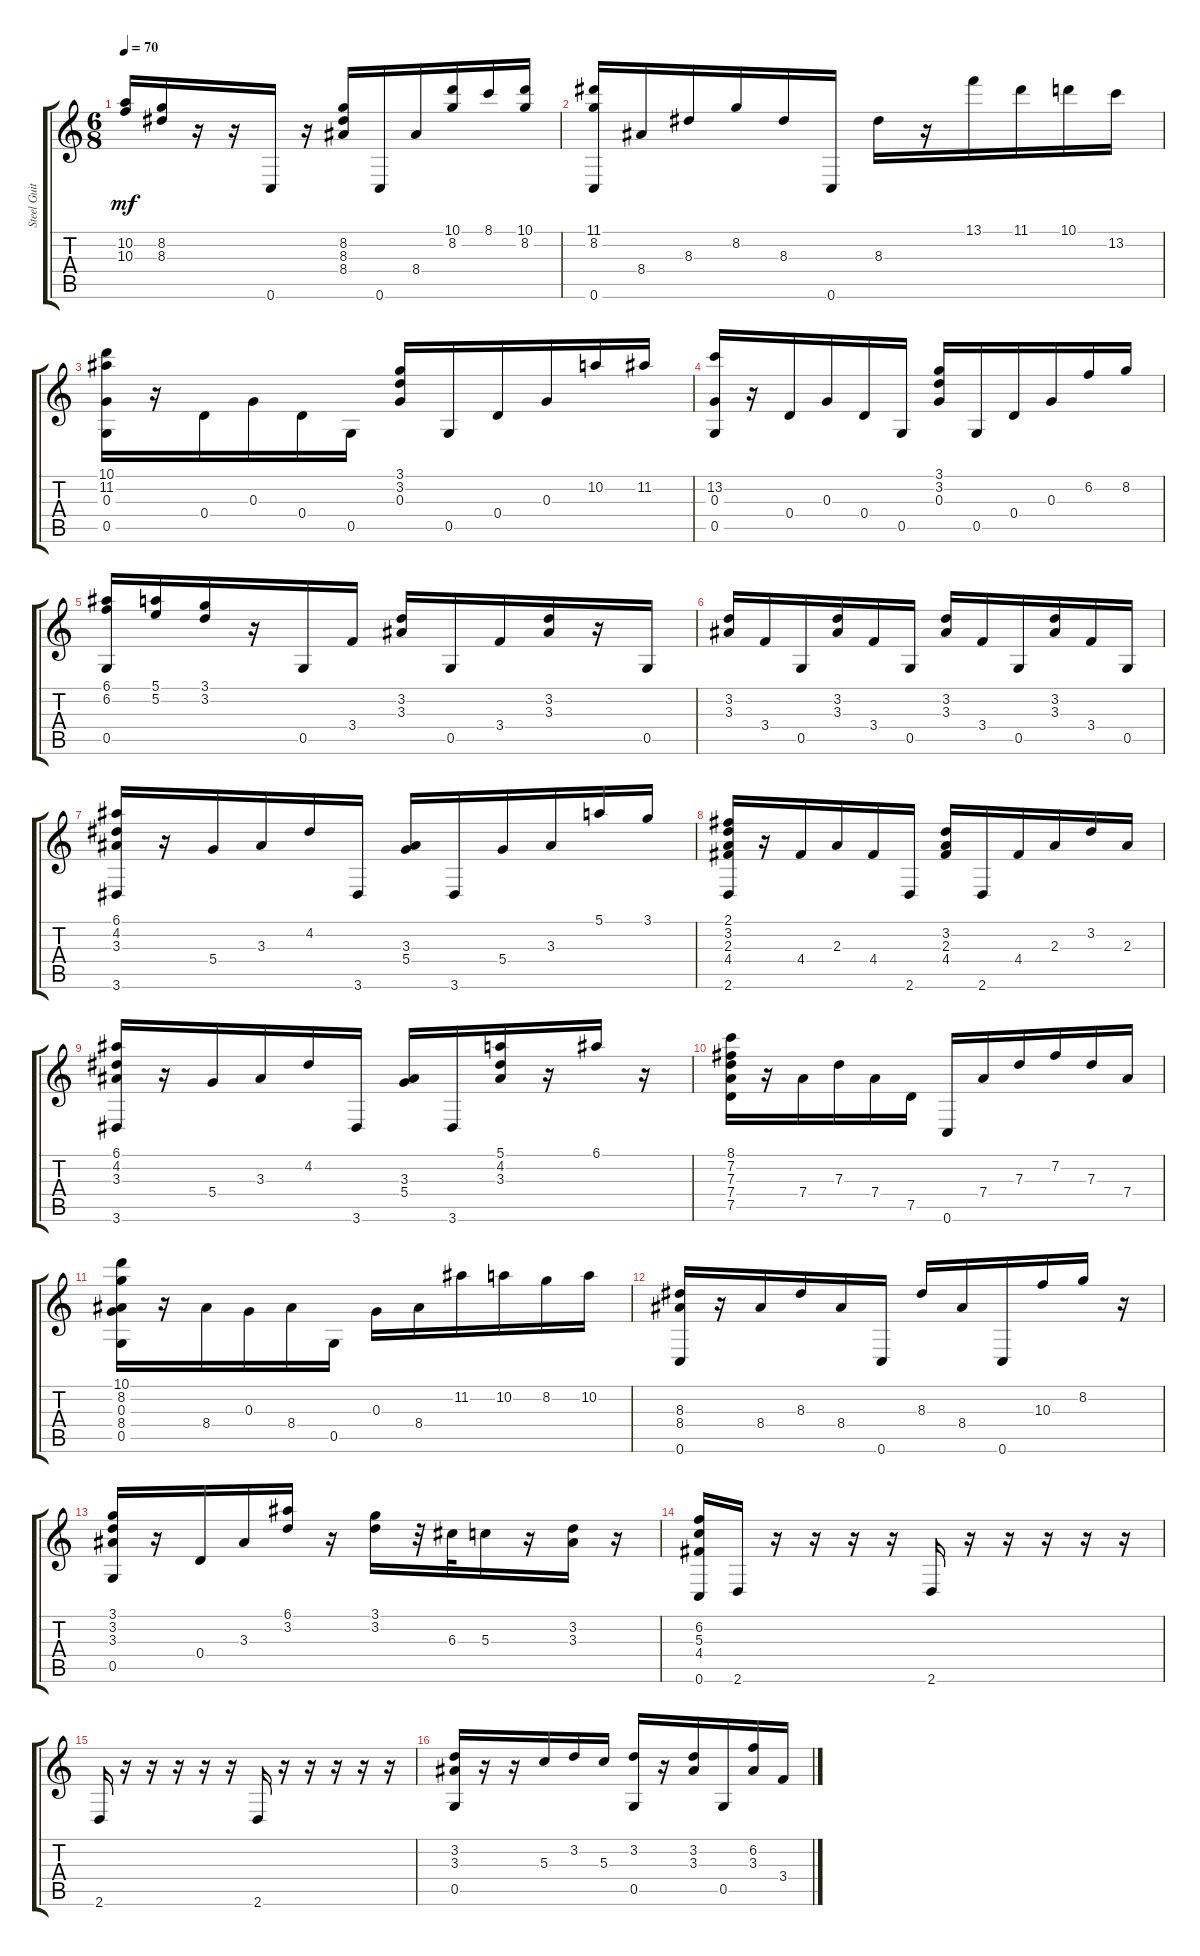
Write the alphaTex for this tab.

\track ("Steel Guitar" "Steel Guit") {instrument acousticguitarsteel}
\staff {score tabs}
\tuning (E4 B3 G3 D3 G2 C2) {hide}
\ts (6 8)
\tempo 70
\clef g2
\ks c
(10.2 10.3).16{dy mf} (8.2 8.3).16 r.16 r.16 0.6.16 r.16 (8.2 8.3 8.4).16 0.6.16 8.4.16 (10.1 8.2).16 8.1.16 (10.1 8.2).16 |
(11.1 8.2 0.6).16 8.4.16 8.3.16 8.2.16 8.3.16 0.6.16 8.3.16 r.16 13.1.16 11.1.16 10.1.16 13.2.16 |
(10.1 11.2 0.3 0.5).16 r.16 0.4.16 0.3.16 0.4.16 0.5.16 (3.1 3.2 0.3).16 0.5.16 0.4.16 0.3.16 10.2.16 11.2.16 |
(13.2 0.3 0.5).16 r.16 0.4.16 0.3.16 0.4.16 0.5.16 (3.1 3.2 0.3).16 0.5.16 0.4.16 0.3.16 6.2.16 8.2.16 |
(6.1 6.2 0.5).16 (5.1 5.2).16 (3.1 3.2).16 r.16 0.5.16 3.4.16 (3.2 3.3).16 0.5.16 3.4.16 (3.2 3.3).16 r.16 0.5.16 |
(3.2 3.3).16 3.4.16 0.5.16 (3.2 3.3).16 3.4.16 0.5.16 (3.2 3.3).16 3.4.16 0.5.16 (3.2 3.3).16 3.4.16 0.5.16 |
(6.1 4.2 3.3 3.6).16 r.16 5.4.16 3.3.16 4.2.16 3.6.16 (3.3 5.4).16 3.6.16 5.4.16 3.3.16 5.1.16 3.1.16 |
(2.1 3.2 2.3 4.4 2.6).16 r.16 4.4.16 2.3.16 4.4.16 2.6.16 (3.2 2.3 4.4).16 2.6.16 4.4.16 2.3.16 3.2.16 2.3.16 |
(6.1 4.2 3.3 3.6).16 r.16 5.4.16 3.3.16 4.2.16 3.6.16 (3.3 5.4).16 3.6.16 (5.1 4.2 3.3).16 r.16 6.1.16 r.16 |
(8.1 7.2 7.3 7.4 7.5).16 r.16 7.4.16 7.3.16 7.4.16 7.5.16 0.6.16 7.4.16 7.3.16 7.2.16 7.3.16 7.4.16 |
(10.1 8.2 0.3 8.4 0.5).16 r.16 8.4.16 0.3.16 8.4.16 0.5.16 0.3.16 8.4.16 11.2.16 10.2.16 8.2.16 10.2.16 |
(8.3 8.4 0.6).16 r.16 8.4.16 8.3.16 8.4.16 0.6.16 8.3.16 8.4.16 0.6.16 10.3.16 8.2.16 r.16 |
(3.1 3.2 3.3 0.5).16 r.16 0.4.16 3.3.16 (6.1 3.2).16 r.16 (3.1 3.2).16 r.32 6.3.32 5.3.16 r.16 (3.2 3.3).16 r.16 |
(6.2 5.3 4.4 0.6).16 2.6.16 r.16 r.16 r.16 r.16 2.6.16 r.16 r.16 r.16 r.16 r.16 |
2.6.16 r.16 r.16 r.16 r.16 r.16 2.6.16 r.16 r.16 r.16 r.16 r.16 |
(3.2 3.3 0.5).16 r.16 r.16 5.3.16 3.2.16 5.3.16 (3.2 0.5).16 r.16 (3.2 3.3).16 0.5.16 (6.2 3.3).16 3.4.16
